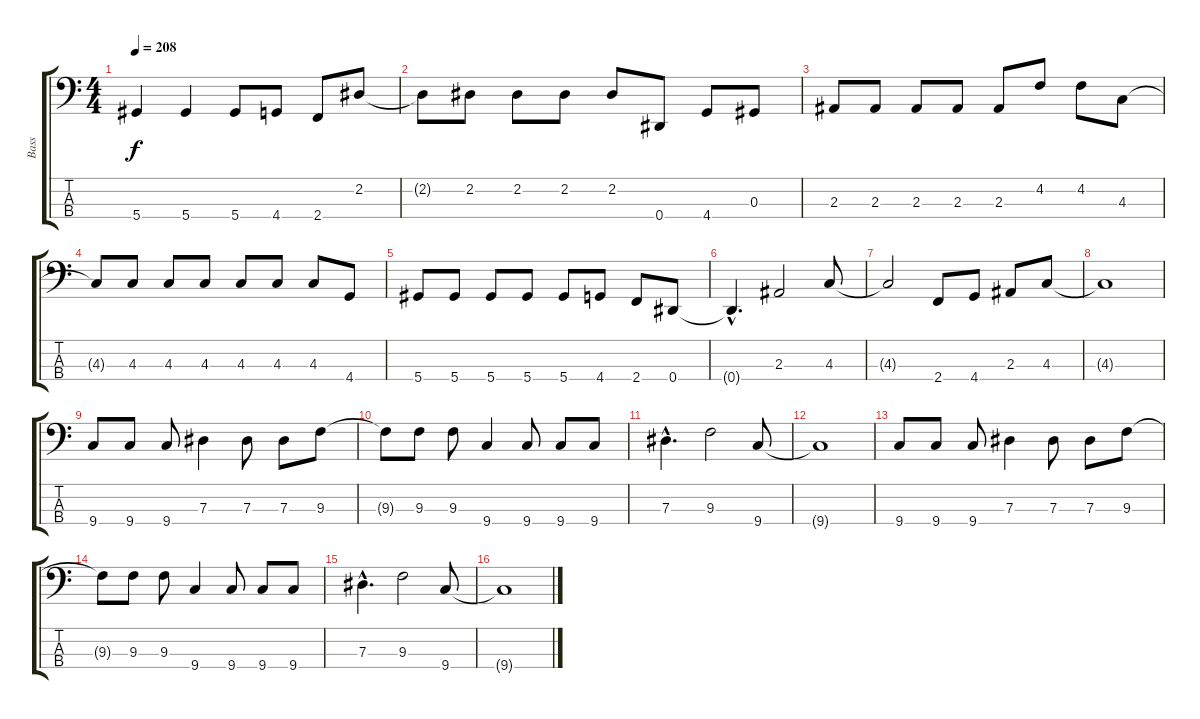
\track ("Bass" "Bass") {instrument electricbasspick}
\staff {score tabs}
\tuning (Gb2 Db2 Ab1 Eb1) {hide}
\ts (4 4)
\tempo 208
\clef f4
\ks c
5.4.4{dy f} 5.4.4 5.4.8 4.4.8 2.4.8 2.2.8 |
2.2{t}.8 2.2.8 2.2.8 2.2.8 2.2.8 0.4.8 4.4.8 0.3.8 |
2.3.8 2.3.8 2.3.8 2.3.8 2.3.8 4.2.8 4.2.8 4.3.8 |
4.3{t}.8 4.3.8 4.3.8 4.3.8 4.3.8 4.3.8 4.3.8 4.4.8 |
5.4.8 5.4.8 5.4.8 5.4.8 5.4.8 4.4.8 2.4.8 0.4.8 |
0.4{hac t}.4{d} 2.3.2 4.3.8 |
4.3{t}.2 2.4.8 4.4.8 2.3.8 4.3.8 |
4.3{t}.1 |
9.4.8 9.4.8 9.4.8 7.3.4 7.3.8 7.3.8 9.3.8 |
9.3{t}.8 9.3.8 9.3.8 9.4.4 9.4.8 9.4.8 9.4.8 |
7.3{hac}.4{d} 9.3.2 9.4.8 |
9.4{t}.1 |
9.4.8 9.4.8 9.4.8 7.3.4 7.3.8 7.3.8 9.3.8 |
9.3{t}.8 9.3.8 9.3.8 9.4.4 9.4.8 9.4.8 9.4.8 |
7.3{hac}.4{d} 9.3.2 9.4.8 |
9.4{t}.1
